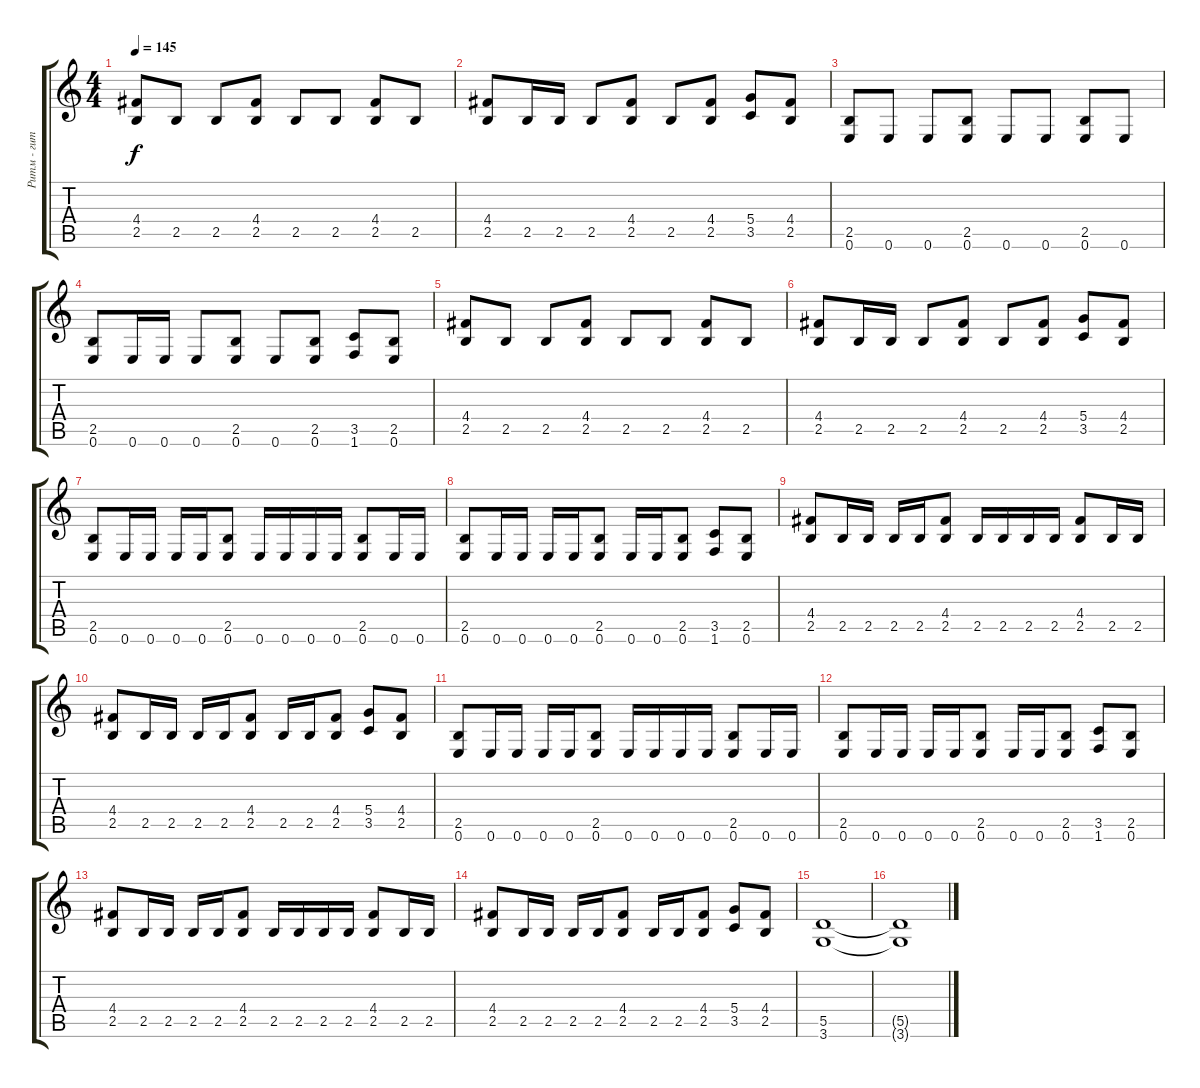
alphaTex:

\track ("Ритм - гитара" "Ритм - гит") {instrument distortionguitar}
\staff {score tabs}
\tuning (E4 B3 G3 D3 A2 E2) {hide}
\ts (4 4)
\tempo 145
\clef g2
\ks c
(4.4 2.5).8{dy f} 2.5.8 2.5.8 (4.4 2.5).8 2.5.8 2.5.8 (4.4 2.5).8 2.5.8 |
(4.4 2.5).8 2.5.16 2.5.16 2.5.8 (4.4 2.5).8 2.5.8 (4.4 2.5).8 (5.4 3.5).8 (4.4 2.5).8 |
(2.5 0.6).8 0.6.8 0.6.8 (2.5 0.6).8 0.6.8 0.6.8 (2.5 0.6).8 0.6.8 |
(2.5 0.6).8 0.6.16 0.6.16 0.6.8 (2.5 0.6).8 0.6.8 (2.5 0.6).8 (3.5 1.6).8 (2.5 0.6).8 |
(4.4 2.5).8 2.5.8 2.5.8 (4.4 2.5).8 2.5.8 2.5.8 (4.4 2.5).8 2.5.8 |
(4.4 2.5).8 2.5.16 2.5.16 2.5.8 (4.4 2.5).8 2.5.8 (4.4 2.5).8 (5.4 3.5).8 (4.4 2.5).8 |
(2.5 0.6).8 0.6.16 0.6.16 0.6.16 0.6.16 (2.5 0.6).8 0.6.16 0.6.16 0.6.16 0.6.16 (2.5 0.6).8 0.6.16 0.6.16 |
(2.5 0.6).8 0.6.16 0.6.16 0.6.16 0.6.16 (2.5 0.6).8 0.6.16 0.6.16 (2.5 0.6).8 (3.5 1.6).8 (2.5 0.6).8 |
(4.4 2.5).8 2.5.16 2.5.16 2.5.16 2.5.16 (4.4 2.5).8 2.5.16 2.5.16 2.5.16 2.5.16 (4.4 2.5).8 2.5.16 2.5.16 |
(4.4 2.5).8 2.5.16 2.5.16 2.5.16 2.5.16 (4.4 2.5).8 2.5.16 2.5.16 (4.4 2.5).8 (5.4 3.5).8 (4.4 2.5).8 |
(2.5 0.6).8 0.6.16 0.6.16 0.6.16 0.6.16 (2.5 0.6).8 0.6.16 0.6.16 0.6.16 0.6.16 (2.5 0.6).8 0.6.16 0.6.16 |
(2.5 0.6).8 0.6.16 0.6.16 0.6.16 0.6.16 (2.5 0.6).8 0.6.16 0.6.16 (2.5 0.6).8 (3.5 1.6).8 (2.5 0.6).8 |
(4.4 2.5).8 2.5.16 2.5.16 2.5.16 2.5.16 (4.4 2.5).8 2.5.16 2.5.16 2.5.16 2.5.16 (4.4 2.5).8 2.5.16 2.5.16 |
(4.4 2.5).8 2.5.16 2.5.16 2.5.16 2.5.16 (4.4 2.5).8 2.5.16 2.5.16 (4.4 2.5).8 (5.4 3.5).8 (4.4 2.5).8 |
(5.5 3.6).1 |
(5.5{t} 3.6{t}).1
